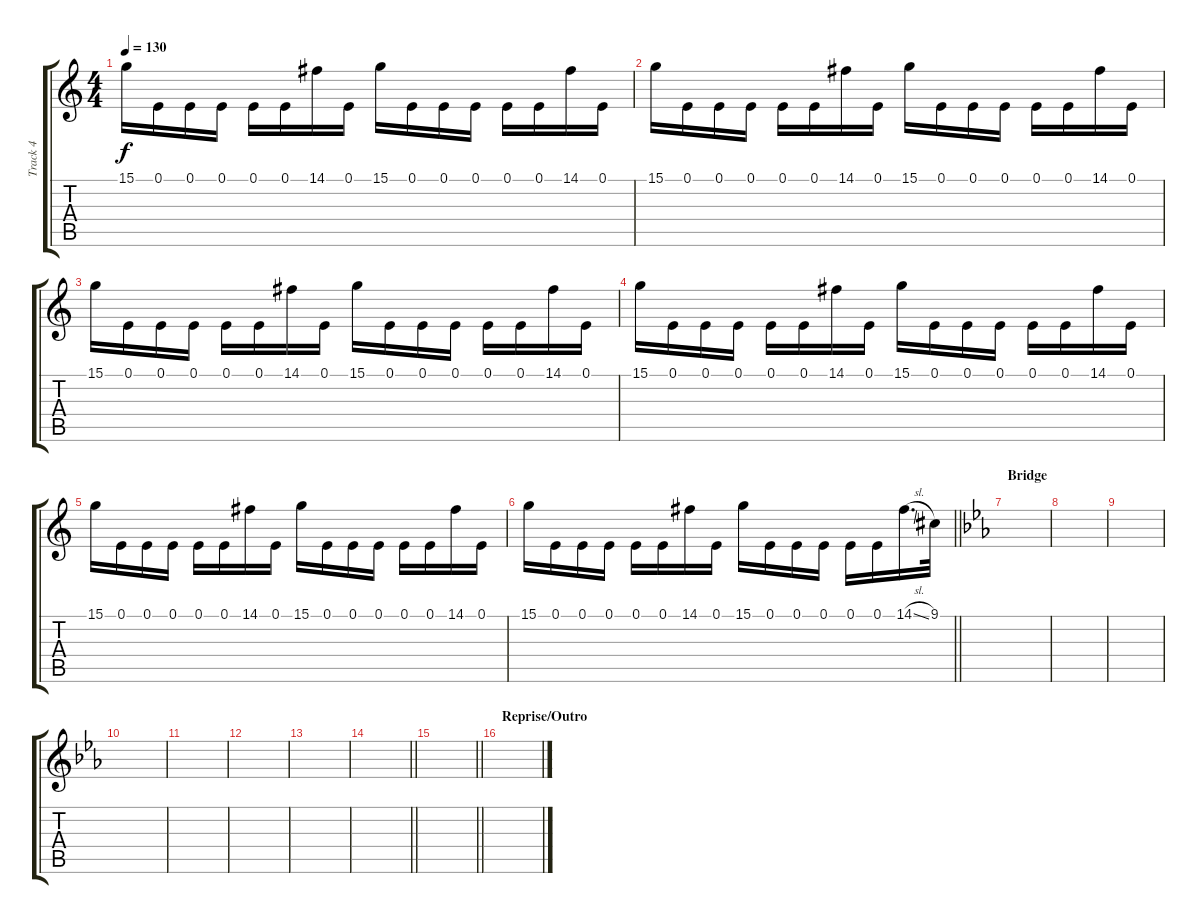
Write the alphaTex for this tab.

\track ("Track 4" "Track 4") {instrument pad7halo}
\staff {score tabs}
\tuning (E4 B3 G3 D3 A2 E2) {hide}
\ts (4 4)
\tempo 130
\clef g2
\ks c
15.1.16{dy f} 0.1.16 0.1.16 0.1.16 0.1.16 0.1.16 14.1.16 0.1.16 15.1.16 0.1.16 0.1.16 0.1.16 0.1.16 0.1.16 14.1.16 0.1.16 |
15.1.16 0.1.16 0.1.16 0.1.16 0.1.16 0.1.16 14.1.16 0.1.16 15.1.16 0.1.16 0.1.16 0.1.16 0.1.16 0.1.16 14.1.16 0.1.16 |
15.1.16 0.1.16 0.1.16 0.1.16 0.1.16 0.1.16 14.1.16 0.1.16 15.1.16 0.1.16 0.1.16 0.1.16 0.1.16 0.1.16 14.1.16 0.1.16 |
15.1.16 0.1.16 0.1.16 0.1.16 0.1.16 0.1.16 14.1.16 0.1.16 15.1.16 0.1.16 0.1.16 0.1.16 0.1.16 0.1.16 14.1.16 0.1.16 |
15.1.16 0.1.16 0.1.16 0.1.16 0.1.16 0.1.16 14.1.16 0.1.16 15.1.16 0.1.16 0.1.16 0.1.16 0.1.16 0.1.16 14.1.16 0.1.16 |
\barLineRight lightlight
15.1.16 0.1.16 0.1.16 0.1.16 0.1.16 0.1.16 14.1.16 0.1.16 15.1.16 0.1.16 0.1.16 0.1.16 0.1.16 0.1.16 14.1{sl}.16{d} 9.1.32 |
\section ("" "Bridge")
\ks eb
|
|
|
|
|
|
|
\barLineRight lightlight
|
\barLineRight lightlight
|
\section ("" "Reprise/Outro")
